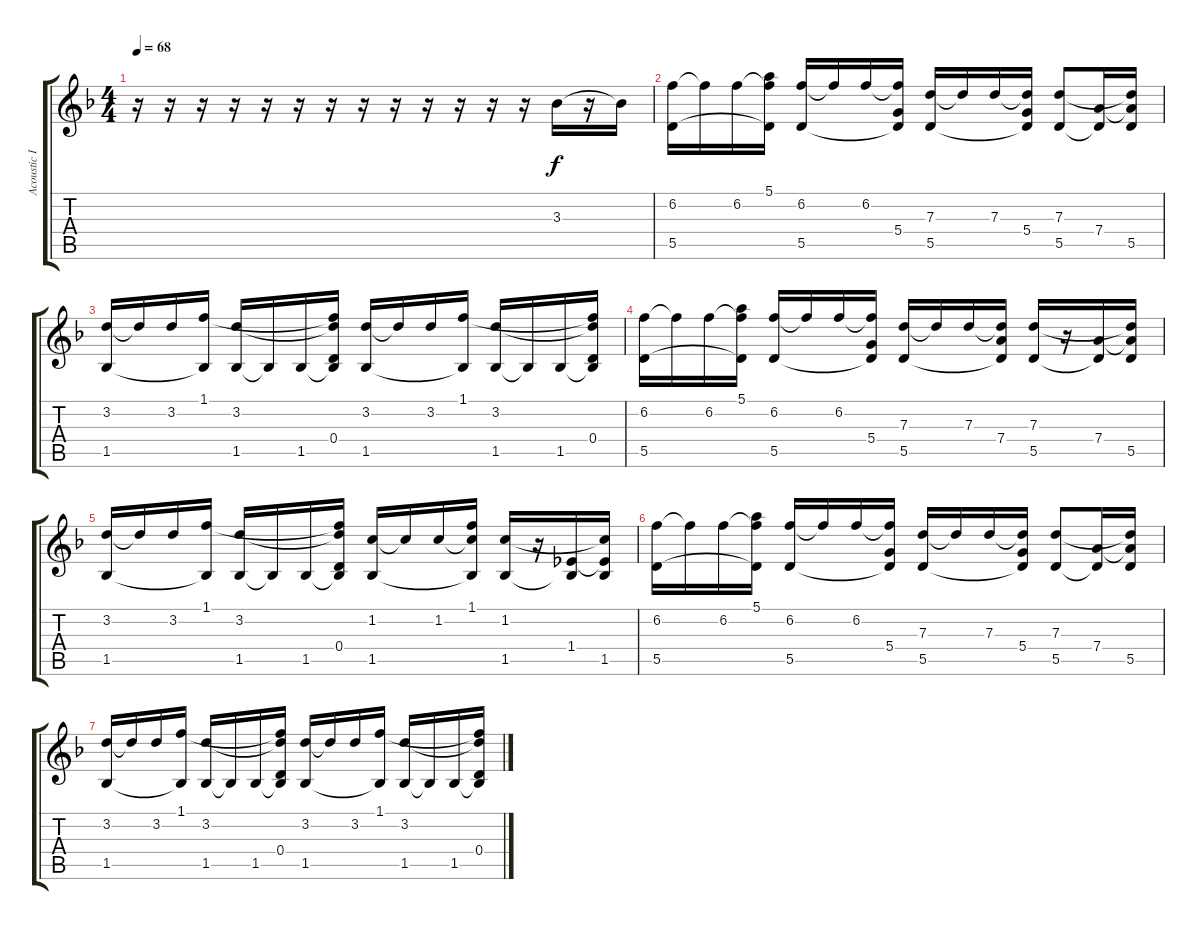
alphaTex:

\track ("Acoustic I" "Acoustic I") {instrument acousticguitarsteel}
\staff {score tabs}
\tuning (E4 B3 G3 D3 A2 E2) {hide}
\ts (4 4)
\tempo 68
\clef g2
\ks dminor
r.16{dy f} r.16 r.16 r.16 r.16 r.16 r.16 r.16 r.16 r.16 r.16 r.16 r.16 3.3.16 r.16 3.3{t}.16 |
(6.2 5.5).16 6.2{t}.16 6.2.16 (5.1 6.2{t} 5.5{t}).16 (6.2 5.5).16 6.2{t}.16 6.2.16 (6.2{t} 5.4 5.5{t}).16 (7.3 5.5).16 7.3{t}.16 7.3.16 (7.3{t} 5.4 5.5{t}).16 (7.3 5.5).8 (7.4 5.5{t}).16 (7.3{t} 7.4{t} 5.5).16 |
(3.2 1.5).16 3.2{t}.16 3.2.16 (1.1 1.5{t}).16 (3.2 1.5).16 1.5{t}.16 1.5.16 (1.1{t} 3.2{t} 0.4 1.5{t}).16 (3.2 1.5).16 3.2{t}.16 3.2.16 (1.1 1.5{t}).16 (3.2 1.5).16 1.5{t}.16 1.5.16 (1.1{t} 3.2{t} 0.4 1.5{t}).16 |
(6.2 5.5).16 6.2{t}.16 6.2.16 (5.1 6.2{t} 5.5{t}).16 (6.2 5.5).16 6.2{t}.16 6.2.16 (6.2{t} 5.4 5.5{t}).16 (7.3 5.5).16 7.3{t}.16 7.3.16 (7.3{t} 7.4 5.5{t}).16 (7.3 5.5).16 r.16 (7.4 5.5{t}).16 (7.3{t} 7.4{t} 5.5).16 |
(3.2 1.5).16 3.2{t}.16 3.2.16 (1.1 1.5{t}).16 (3.2 1.5).16 1.5{t}.16 1.5.16 (1.1{t} 3.2{t} 0.4 1.5{t}).16 (1.2 1.5).16 1.2{t}.16 1.2.16 (1.1 1.2{t} 1.5{t}).16 (1.2 1.5).16 r.16 (1.4 1.5{t}).16 (1.2{t} 1.4{t} 1.5).16 |
(6.2 5.5).16{volume 0} 6.2{t}.16 6.2.16 (5.1 6.2{t} 5.5{t}).16 (6.2 5.5).16 6.2{t}.16 6.2.16 (6.2{t} 5.4 5.5{t}).16 (7.3 5.5).16 7.3{t}.16 7.3.16 (7.3{t} 5.4 5.5{t}).16 (7.3 5.5).8 (7.4 5.5{t}).16 (7.3{t} 7.4{t} 5.5).16 |
(3.2 1.5).16 3.2{t}.16 3.2.16 (1.1 1.5{t}).16 (3.2 1.5).16 1.5{t}.16 1.5.16 (1.1{t} 3.2{t} 0.4 1.5{t}).16 (3.2 1.5).16 3.2{t}.16 3.2.16 (1.1 1.5{t}).16 (3.2 1.5).16 1.5{t}.16 1.5.16 (1.1{t} 3.2{t} 0.4 1.5{t}).16
